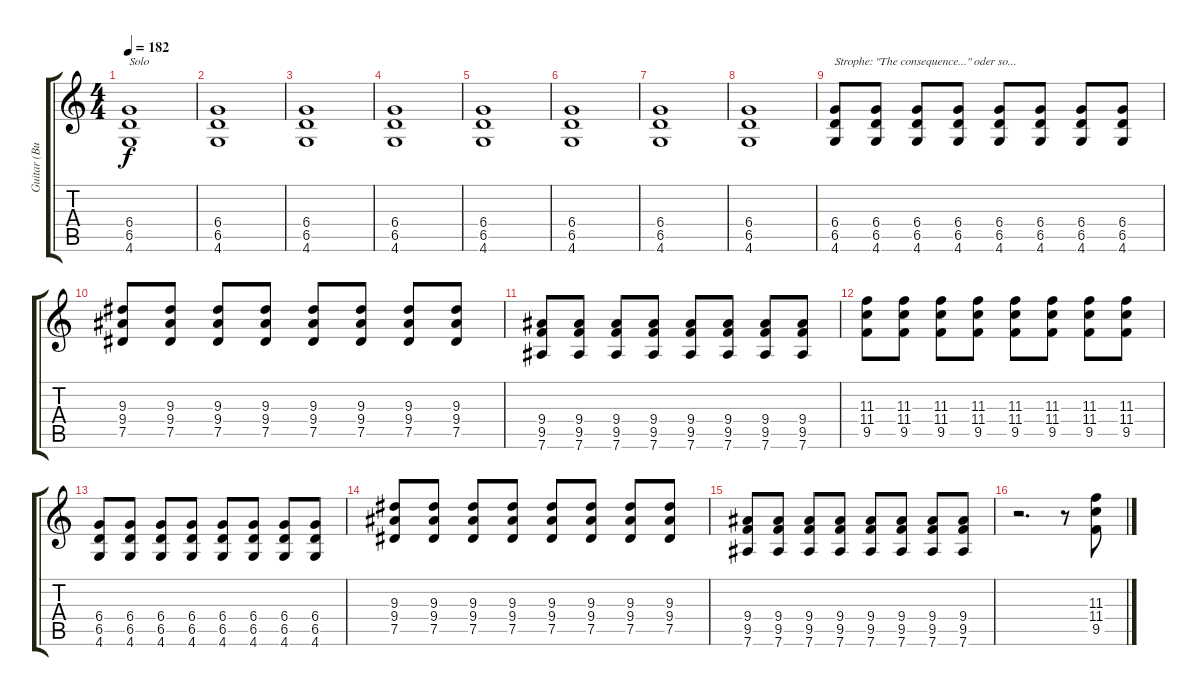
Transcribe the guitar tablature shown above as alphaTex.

\track ("Guitar (Bunki)" "Guitar (Bu") {instrument distortionguitar}
\staff {score tabs}
\tuning (Eb4 Bb3 Gb3 Db3 Ab2 Eb2) {hide}
\ts (4 4)
\tempo 182
\clef g2
\ks c
(6.4 6.5 4.6).1{txt "Solo" dy f} |
(6.4 6.5 4.6).1 |
(6.4 6.5 4.6).1 |
(6.4 6.5 4.6).1 |
(6.4 6.5 4.6).1 |
(6.4 6.5 4.6).1 |
(6.4 6.5 4.6).1 |
(6.4 6.5 4.6).1 |
(6.4 6.5 4.6).8{txt "Strophe: \"The consequence...\" oder so... "} (6.4 6.5 4.6).8 (6.4 6.5 4.6).8 (6.4 6.5 4.6).8 (6.4 6.5 4.6).8 (6.4 6.5 4.6).8 (6.4 6.5 4.6).8 (6.4 6.5 4.6).8 |
(9.3 9.4 7.5).8 (9.3 9.4 7.5).8 (9.3 9.4 7.5).8 (9.3 9.4 7.5).8 (9.3 9.4 7.5).8 (9.3 9.4 7.5).8 (9.3 9.4 7.5).8 (9.3 9.4 7.5).8 |
(9.4 9.5 7.6).8 (9.4 9.5 7.6).8 (9.4 9.5 7.6).8 (9.4 9.5 7.6).8 (9.4 9.5 7.6).8 (9.4 9.5 7.6).8 (9.4 9.5 7.6).8 (9.4 9.5 7.6).8 |
(11.3 11.4 9.5).8 (11.3 11.4 9.5).8 (11.3 11.4 9.5).8 (11.3 11.4 9.5).8 (11.3 11.4 9.5).8 (11.3 11.4 9.5).8 (11.3 11.4 9.5).8 (11.3 11.4 9.5).8 |
(6.4 6.5 4.6).8 (6.4 6.5 4.6).8 (6.4 6.5 4.6).8 (6.4 6.5 4.6).8 (6.4 6.5 4.6).8 (6.4 6.5 4.6).8 (6.4 6.5 4.6).8 (6.4 6.5 4.6).8 |
(9.3 9.4 7.5).8 (9.3 9.4 7.5).8 (9.3 9.4 7.5).8 (9.3 9.4 7.5).8 (9.3 9.4 7.5).8 (9.3 9.4 7.5).8 (9.3 9.4 7.5).8 (9.3 9.4 7.5).8 |
(9.4 9.5 7.6).8 (9.4 9.5 7.6).8 (9.4 9.5 7.6).8 (9.4 9.5 7.6).8 (9.4 9.5 7.6).8 (9.4 9.5 7.6).8 (9.4 9.5 7.6).8 (9.4 9.5 7.6).8 |
r.2{d} r.8 (11.3 11.4 9.5).8
